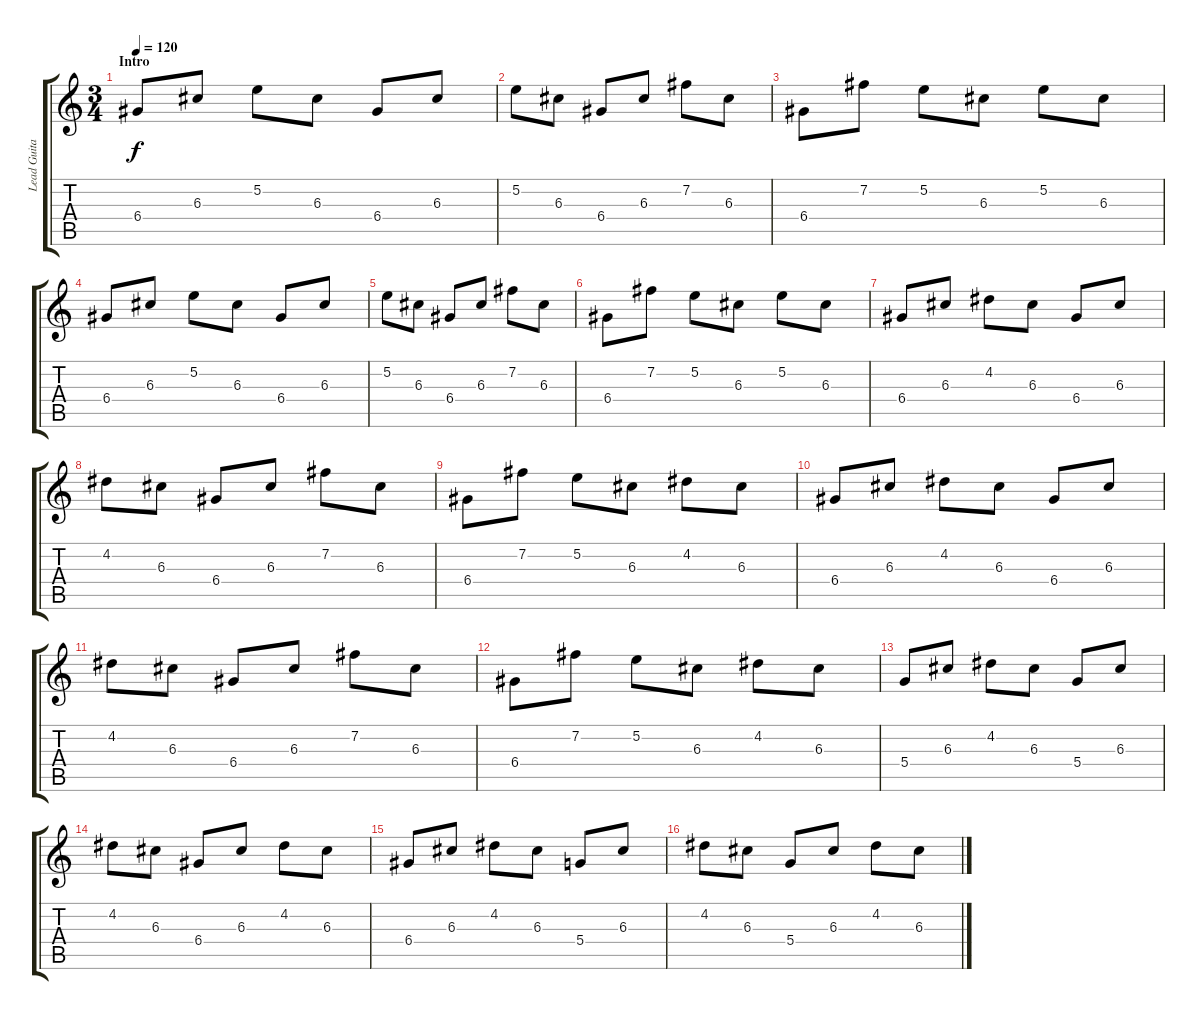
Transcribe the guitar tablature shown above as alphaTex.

\track ("Lead Guitar" "Lead Guita") {instrument acousticguitarsteel}
\staff {score tabs}
\tuning (E4 B3 G3 D3 A2 E2) {hide}
\ts (3 4)
\section ("" "Intro")
\tempo 120
\clef g2
\ks c
6.4.8{dy f instrument acousticguitarsteel} 6.3.8 5.2.8 6.3.8 6.4.8 6.3.8 |
5.2.8 6.3.8 6.4.8 6.3.8 7.2.8 6.3.8 |
6.4.8 7.2.8 5.2.8 6.3.8 5.2.8 6.3.8 |
6.4.8 6.3.8 5.2.8 6.3.8 6.4.8 6.3.8 |
5.2.8 6.3.8 6.4.8 6.3.8 7.2.8 6.3.8 |
6.4.8 7.2.8 5.2.8 6.3.8 5.2.8 6.3.8 |
6.4.8 6.3.8 4.2.8 6.3.8 6.4.8 6.3.8 |
4.2.8 6.3.8 6.4.8 6.3.8 7.2.8 6.3.8 |
6.4.8 7.2.8 5.2.8 6.3.8 4.2.8 6.3.8 |
6.4.8 6.3.8 4.2.8 6.3.8 6.4.8 6.3.8 |
4.2.8 6.3.8 6.4.8 6.3.8 7.2.8 6.3.8 |
6.4.8 7.2.8 5.2.8 6.3.8 4.2.8 6.3.8 |
5.4.8 6.3.8 4.2.8 6.3.8 5.4.8 6.3.8 |
4.2.8 6.3.8 6.4.8 6.3.8 4.2.8 6.3.8 |
6.4.8 6.3.8 4.2.8 6.3.8 5.4.8 6.3.8 |
4.2.8 6.3.8 5.4.8 6.3.8 4.2.8 6.3.8
